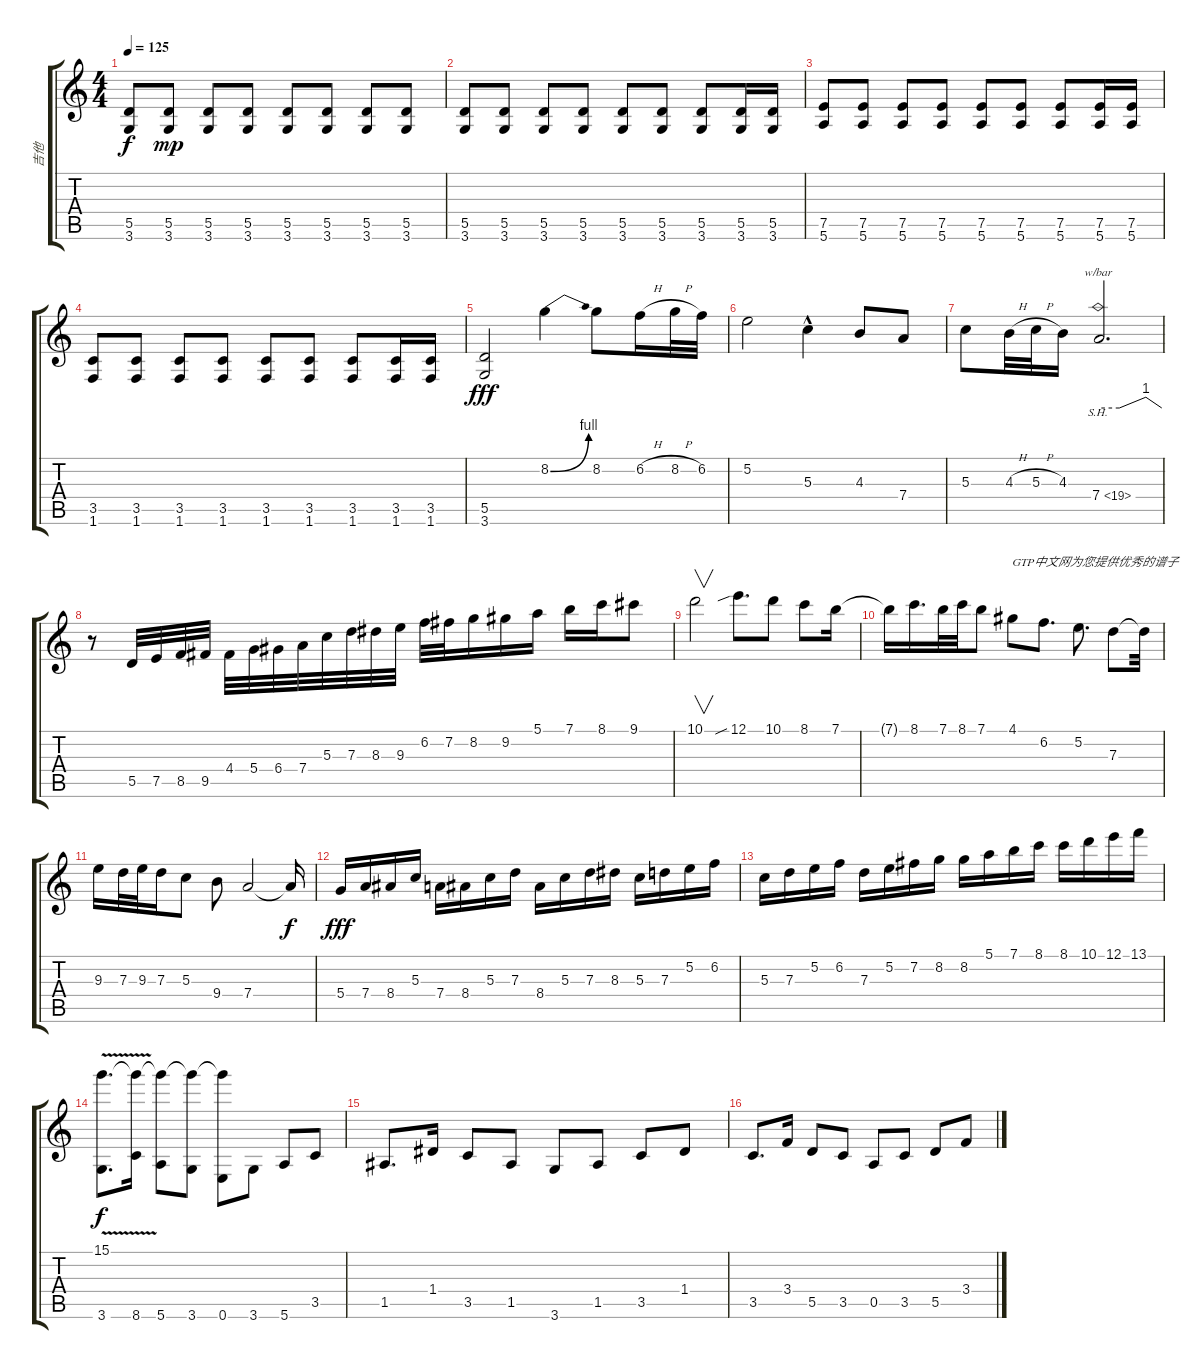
\track ("吉他" "吉他") {instrument distortionguitar}
\staff {score tabs}
\tuning (E4 B3 G3 D3 A2 E2) {hide}
\ts (4 4)
\tempo 125
\clef g2
\ks c
(5.5 3.6).8{dy f} (5.5 3.6).8{dy mp} (5.5 3.6).8 (5.5 3.6).8 (5.5 3.6).8 (5.5 3.6).8 (5.5 3.6).8 (5.5 3.6).8 |
(5.5 3.6).8 (5.5 3.6).8 (5.5 3.6).8 (5.5 3.6).8 (5.5 3.6).8 (5.5 3.6).8 (5.5 3.6).8 (5.5 3.6).16 (5.5 3.6).16 |
(7.5 5.6).8 (7.5 5.6).8 (7.5 5.6).8 (7.5 5.6).8 (7.5 5.6).8 (7.5 5.6).8 (7.5 5.6).8 (7.5 5.6).16 (7.5 5.6).16 |
(3.5 1.6).8 (3.5 1.6).8 (3.5 1.6).8 (3.5 1.6).8 (3.5 1.6).8 (3.5 1.6).8 (3.5 1.6).8 (3.5 1.6).16 (3.5 1.6).16 |
(5.5 3.6).2{dy fff} 8.2{be (bend 0 0 60 4)}.4 8.2.8 6.2{h}.16 8.2{h}.32 6.2.32 |
5.2.2 5.3{hac}.4 4.3.8 7.4.8 |
5.3.8 4.3{h}.32 5.3{h}.32 4.3.16 7.4{sh 12}.2{d tbe (custom default 0 0 20 0 45 4 60 0)} |
r.8 5.5.32 7.5.32 8.5.32 9.5.32 4.4.32 5.4.32 6.4.32 7.4.32 5.3.32 7.3.32 8.3.32 9.3.32 6.2.32 7.2.32 8.2.16 9.2.16 5.1.16 7.1.16 8.1.16 9.1.8 |
10.1.2{v} 12.1{sib}.8{d} 10.1.8 8.1.8 7.1.16 |
7.1{t}.16 8.1.16{d} 7.1.32 8.1.32 7.1.8 4.1.8{txt "GTP中文网为您提供优秀的谱子"} 6.2.8{d} 5.2.8{d} 7.3.8 7.3{t}.32 |
9.3.16 7.3.32 9.3.32 7.3.16 5.3.8 9.4.8 7.4.2 7.4{t}.16{dy f} |
5.4.16{dy fff} 7.4.16 8.4.16 5.3.16 7.4.16 8.4.16 5.3.16 7.3.16 8.4.16 5.3.16 7.3.16 8.3.16 5.3.16 7.3.16 5.2.16 6.2.16 |
5.3.16 7.3.16 5.2.16 6.2.16 7.3.16 5.2.16 7.2.16 8.2.16 8.2.16 5.1.16 7.1.16 8.1.16 8.1.16 10.1.16 12.1.16 13.1.16 |
(15.1{v} 3.6).8{d dy f} (15.1{t} 8.6).16 (15.1{t} 5.6).8 (15.1{t} 3.6).8 (15.1{t} 0.6).8 3.6.8 5.6.8 3.5.8 |
1.5.8{d} 1.4.16 3.5.8 1.5.8 3.6.8 1.5.8 3.5.8 1.4.8 |
3.5.8{d} 3.4.16 5.5.8 3.5.8 0.5.8 3.5.8 5.5.8 3.4.8
